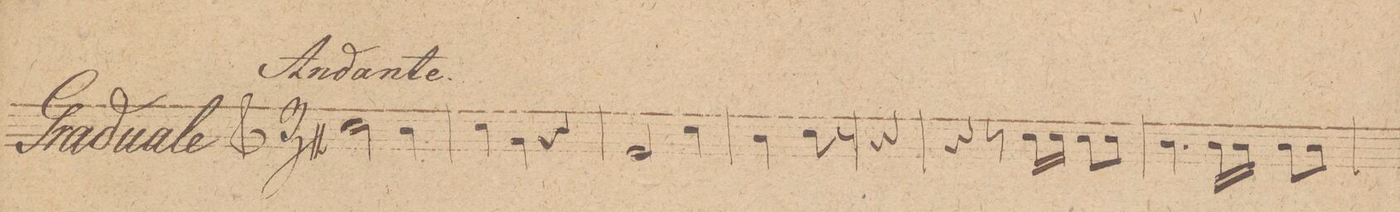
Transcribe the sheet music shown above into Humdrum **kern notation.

**kern
*I"Corno 2do in F
*clefG2
*k[b-]
*M3/4
2f\
4e\
=2
4f\
4c\
4r
=3
2A/
4f\
=4
4e\
8f\
8r
4r
=5
4r
8r
16f\LL
16f\JJ
8f\L
8f\J
=6
4.e\
16e\LL
16e\JJ
8e\L
8e\J
=7
*-
